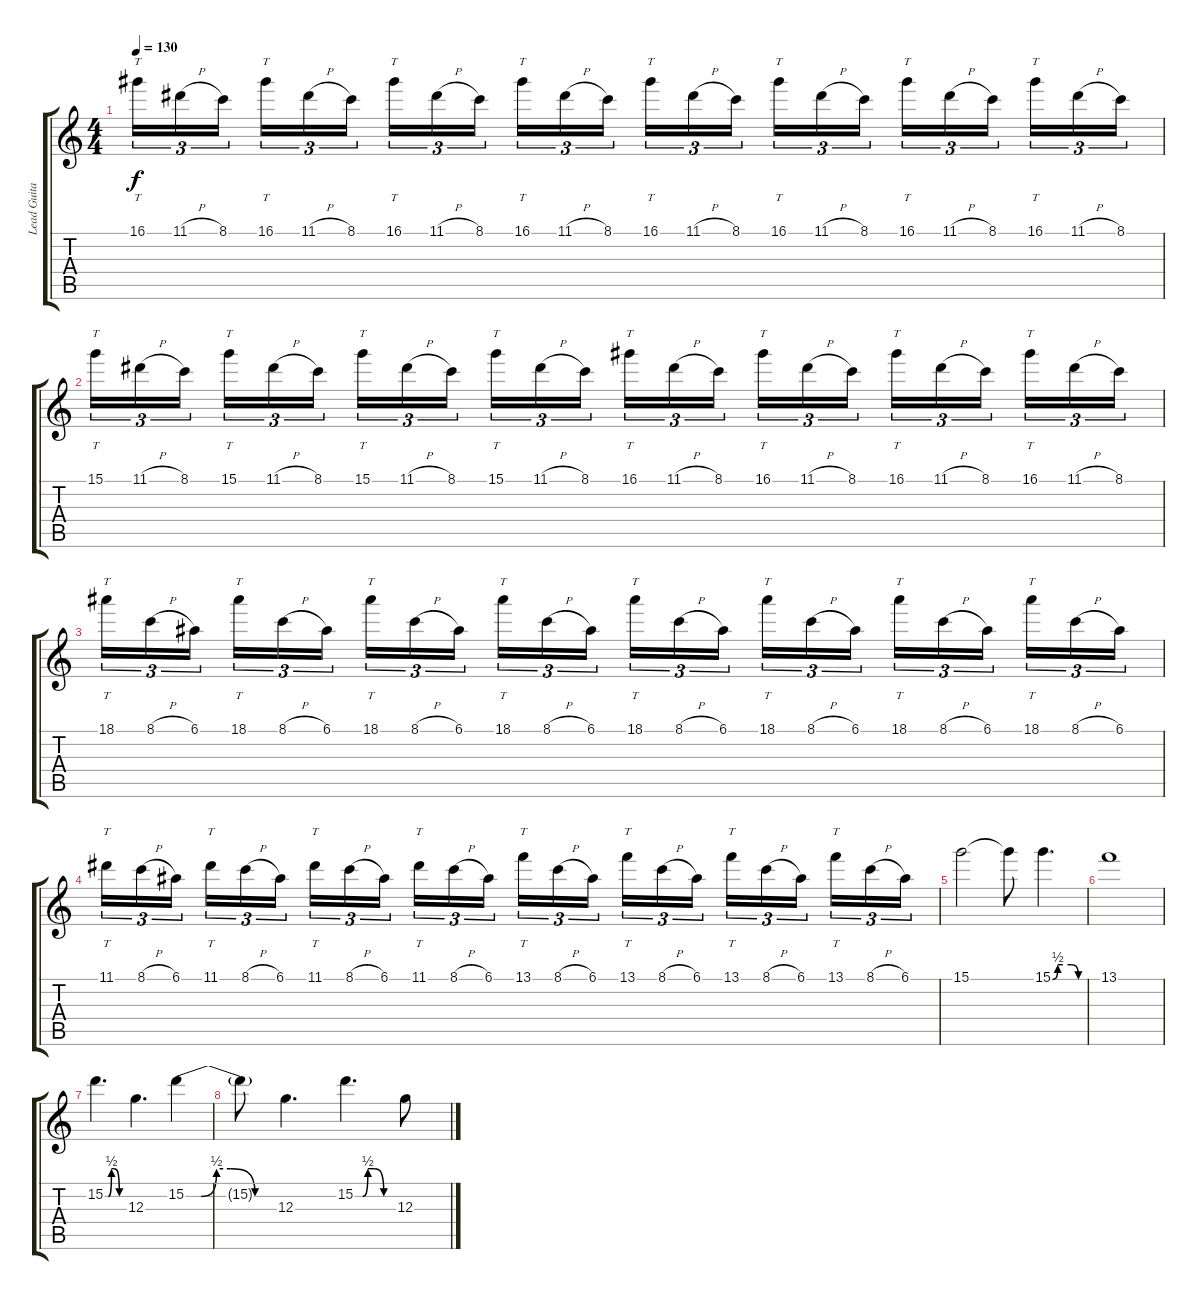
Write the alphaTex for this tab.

\track ("Lead Guitar" "Lead Guita") {instrument distortionguitar}
\staff {score tabs}
\tuning (E4 B3 G3 D3 A2 E2) {hide}
\ts (4 4)
\tempo 130
\clef g2
\ks c
16.1.16{tt tu (3 2) dy f} 11.1{h}.16{tu (3 2)} 8.1.16{tu (3 2) beam splitsecondary} 16.1.16{tt tu (3 2)} 11.1{h}.16{tu (3 2)} 8.1.16{tu (3 2)} 16.1.16{tt tu (3 2)} 11.1{h}.16{tu (3 2)} 8.1.16{tu (3 2) beam splitsecondary} 16.1.16{tt tu (3 2)} 11.1{h}.16{tu (3 2)} 8.1.16{tu (3 2)} 16.1.16{tt tu (3 2)} 11.1{h}.16{tu (3 2)} 8.1.16{tu (3 2) beam splitsecondary} 16.1.16{tt tu (3 2)} 11.1{h}.16{tu (3 2)} 8.1.16{tu (3 2)} 16.1.16{tt tu (3 2)} 11.1{h}.16{tu (3 2)} 8.1.16{tu (3 2) beam splitsecondary} 16.1.16{tt tu (3 2)} 11.1{h}.16{tu (3 2)} 8.1.16{tu (3 2)} |
15.1.16{tt tu (3 2)} 11.1{h}.16{tu (3 2)} 8.1.16{tu (3 2) beam splitsecondary} 15.1.16{tt tu (3 2)} 11.1{h}.16{tu (3 2)} 8.1.16{tu (3 2)} 15.1.16{tt tu (3 2)} 11.1{h}.16{tu (3 2)} 8.1.16{tu (3 2) beam splitsecondary} 15.1.16{tt tu (3 2)} 11.1{h}.16{tu (3 2)} 8.1.16{tu (3 2)} 16.1.16{tt tu (3 2)} 11.1{h}.16{tu (3 2)} 8.1.16{tu (3 2) beam splitsecondary} 16.1.16{tt tu (3 2)} 11.1{h}.16{tu (3 2)} 8.1.16{tu (3 2)} 16.1.16{tt tu (3 2)} 11.1{h}.16{tu (3 2)} 8.1.16{tu (3 2) beam splitsecondary} 16.1.16{tt tu (3 2)} 11.1{h}.16{tu (3 2)} 8.1.16{tu (3 2)} |
18.1.16{tt tu (3 2)} 8.1{h}.16{tu (3 2)} 6.1.16{tu (3 2) beam splitsecondary} 18.1.16{tt tu (3 2)} 8.1{h}.16{tu (3 2)} 6.1.16{tu (3 2)} 18.1.16{tt tu (3 2)} 8.1{h}.16{tu (3 2)} 6.1.16{tu (3 2) beam splitsecondary} 18.1.16{tt tu (3 2)} 8.1{h}.16{tu (3 2)} 6.1.16{tu (3 2)} 18.1.16{tt tu (3 2)} 8.1{h}.16{tu (3 2)} 6.1.16{tu (3 2) beam splitsecondary} 18.1.16{tt tu (3 2)} 8.1{h}.16{tu (3 2)} 6.1.16{tu (3 2)} 18.1.16{tt tu (3 2)} 8.1{h}.16{tu (3 2)} 6.1.16{tu (3 2) beam splitsecondary} 18.1.16{tt tu (3 2)} 8.1{h}.16{tu (3 2)} 6.1.16{tu (3 2)} |
11.1.16{tt tu (3 2)} 8.1{h}.16{tu (3 2)} 6.1.16{tu (3 2) beam splitsecondary} 11.1.16{tt tu (3 2)} 8.1{h}.16{tu (3 2)} 6.1.16{tu (3 2)} 11.1.16{tt tu (3 2)} 8.1{h}.16{tu (3 2)} 6.1.16{tu (3 2) beam splitsecondary} 11.1.16{tt tu (3 2)} 8.1{h}.16{tu (3 2)} 6.1.16{tu (3 2)} 13.1.16{tt tu (3 2)} 8.1{h}.16{tu (3 2)} 6.1.16{tu (3 2) beam splitsecondary} 13.1.16{tt tu (3 2)} 8.1{h}.16{tu (3 2)} 6.1.16{tu (3 2)} 13.1.16{tt tu (3 2)} 8.1{h}.16{tu (3 2)} 6.1.16{tu (3 2) beam splitsecondary} 13.1.16{tt tu (3 2)} 8.1{h}.16{tu (3 2)} 6.1.16{tu (3 2)} |
15.1.2 15.1{t}.8 15.1{be (custom 0 0 10 2 20 2 36 2 50 0 60 0)}.4{d} |
13.1.1 |
15.2{be (custom 0 0 10 0 20 2 29 2 45 0 50 0 60 0)}.4{d} 12.3.4{d} 15.2{be (custom 0 0 10 0 20 2 29 2 45 0 60 0)}.4 |
15.2{t}.8 12.3.4{d} 15.2{be (custom 0 0 10 0 12 0 20 2 30 2 45 0 60 0)}.4{d} 12.3.8
